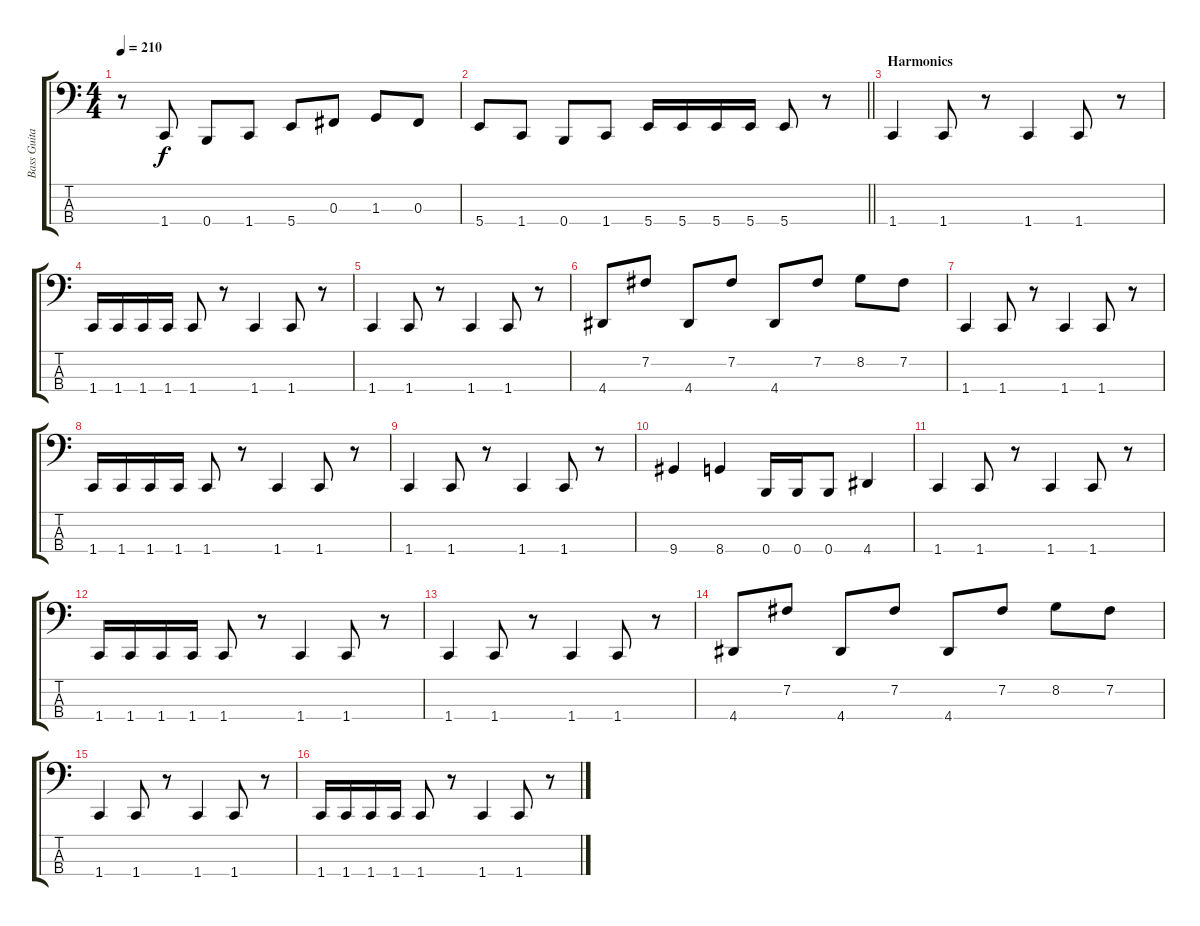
\track ("Bass Guitar" "Bass Guita") {instrument electricbasspick}
\staff {score tabs}
\tuning (E2 B1 Gb1 B0) {hide}
\ts (4 4)
\tempo 210
\clef f4
\ks c
r.8{dy f} 1.4.8 0.4.8 1.4.8 5.4.8 0.3.8 1.3.8 0.3.8 |
\barLineRight lightlight
5.4.8 1.4.8 0.4.8 1.4.8 5.4.16 5.4.16 5.4.16 5.4.16 5.4.8 r.8 |
\section ("" "Harmonics")
1.4.4 1.4.8 r.8 1.4.4 1.4.8 r.8 |
1.4.16 1.4.16 1.4.16 1.4.16 1.4.8 r.8 1.4.4 1.4.8 r.8 |
1.4.4 1.4.8 r.8 1.4.4 1.4.8 r.8 |
4.4.8 7.2.8 4.4.8 7.2.8 4.4.8 7.2.8 8.2.8 7.2.8 |
1.4.4 1.4.8 r.8 1.4.4 1.4.8 r.8 |
1.4.16 1.4.16 1.4.16 1.4.16 1.4.8 r.8 1.4.4 1.4.8 r.8 |
1.4.4 1.4.8 r.8 1.4.4 1.4.8 r.8 |
9.4.4 8.4.4 0.4.16 0.4.16 0.4.8 4.4.4 |
1.4.4 1.4.8 r.8 1.4.4 1.4.8 r.8 |
1.4.16 1.4.16 1.4.16 1.4.16 1.4.8 r.8 1.4.4 1.4.8 r.8 |
1.4.4 1.4.8 r.8 1.4.4 1.4.8 r.8 |
4.4.8 7.2.8 4.4.8 7.2.8 4.4.8 7.2.8 8.2.8 7.2.8 |
1.4.4 1.4.8 r.8 1.4.4 1.4.8 r.8 |
1.4.16 1.4.16 1.4.16 1.4.16 1.4.8 r.8 1.4.4 1.4.8 r.8
